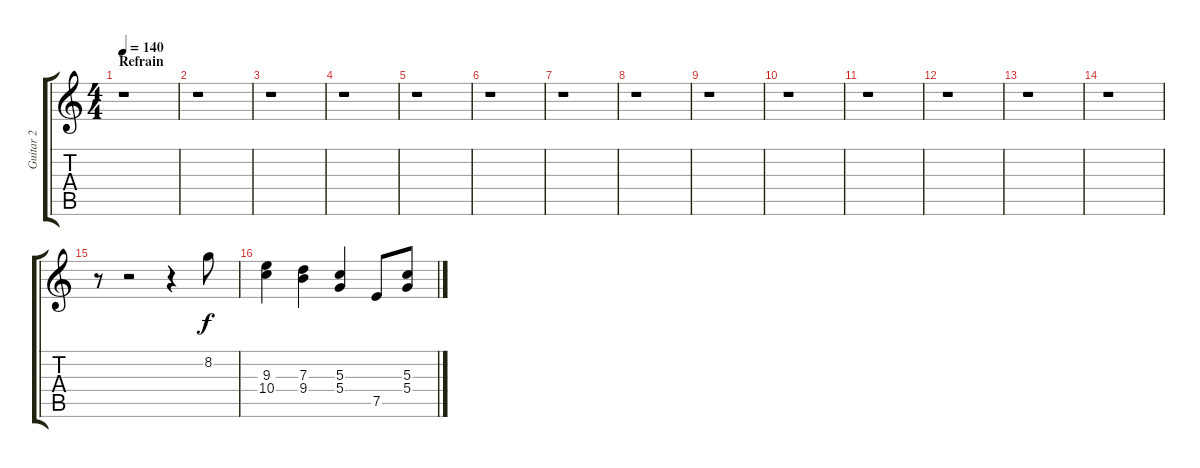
\track ("Guitar 2" "Guitar 2") {instrument acousticguitarsteel}
\staff {score tabs}
\tuning (E4 B3 G3 D3 A2 E2) {hide}
\ts (4 4)
\section ("" "Refrain")
\tempo 140
\clef g2
\ks c
r.1{dy f} |
r.1 |
r.1 |
r.1 |
r.1 |
r.1 |
r.1 |
r.1 |
r.1 |
r.1 |
r.1 |
r.1 |
r.1 |
r.1 |
r.8 r.2 r.4 8.2.8 |
(9.3 10.4).4 (7.3 9.4).4 (5.3 5.4).4 7.5.8 (5.3 5.4).8
